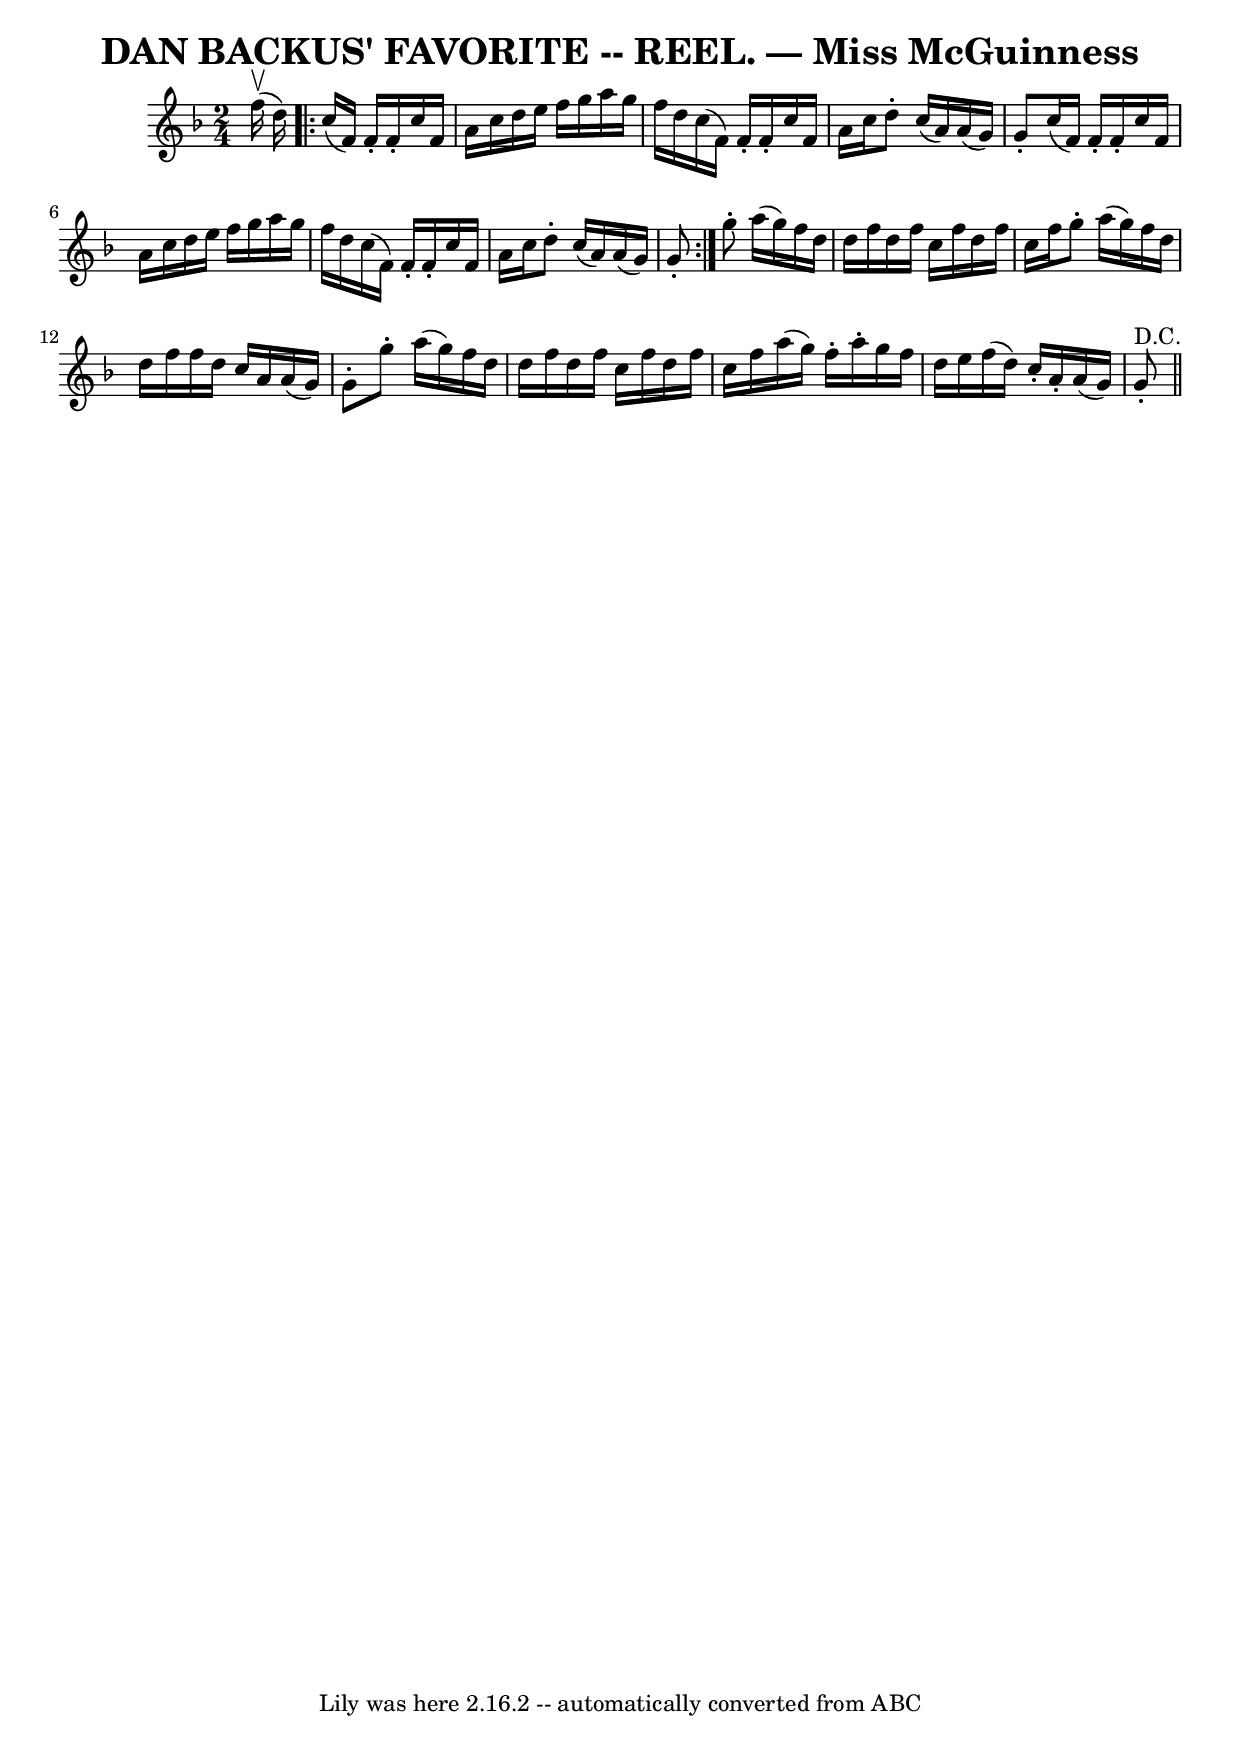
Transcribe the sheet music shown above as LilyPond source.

\version "2.7.40"
\include "Mammoth.ily"
\header {
	%% book = "Coles pg. 30.8"
	crossRefNumber = "16"
	footnotes = ""
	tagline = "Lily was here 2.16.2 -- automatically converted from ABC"
	title = "DAN BACKUS' FAVORITE -- REEL. — Miss McGuinness"
}
voicedefault =  {
\set Score.defaultBarType = "empty"

\time 2/4 \key f \major f''16^\upbow(d''16) \repeat volta 2 { c''16 
(f'16) f'16 -. f'16 -. c''16 f'16 a'16 c''16  |
   
d''16 e''16 f''16 g''16 a''16 g''16 f''16 d''16  |
  
 c''16 (f'16) f'16 -. f'16 -. c''16 f'16 a'16 c''16  
|
 d''8 -. c''16 (a'16) a'16 (g'16) g'8 -. |
   
 c''16 (f'16) f'16 -. f'16 -. c''16 f'16 a'16 c''16  
|
 d''16 e''16 f''16 g''16 a''16 g''16 f''16 d''16 
 |
 c''16 (f'16) f'16 -. f'16 -. c''16 f'16 a'16    
c''16  |
 d''8 -. c''16 (a'16) a'16 (g'16) g'8 -. }   
 g''8 -. a''16 (g''16) f''16 d''16 d''16 f''16  |
   
d''16 f''16 c''16 f''16 d''16 f''16 c''16 f''16  |
  
 g''8 -. a''16 (g''16) f''16 d''16 d''16 f''16  |
   
f''16 d''16 c''16 a'16 a'16 (g'16) g'8 -. |
 g''8 
-. a''16 (g''16) f''16 d''16 d''16 f''16  |
 d''16   
 f''16 c''16 f''16 d''16 f''16 c''16 f''16  |
 a''16 
(g''16) f''16 -. a''16 -. g''16 f''16 d''16 e''16  
|
 f''16 (d''16) c''16 -. a'16 -. a'16 (g'16) g'8 
^"D.C."-. \bar "||"   
}

\score{
    <<

	\context Staff="default"
	{
	    \voicedefault 
	}

    >>
	\layout {
	}
	\midi {}
}
